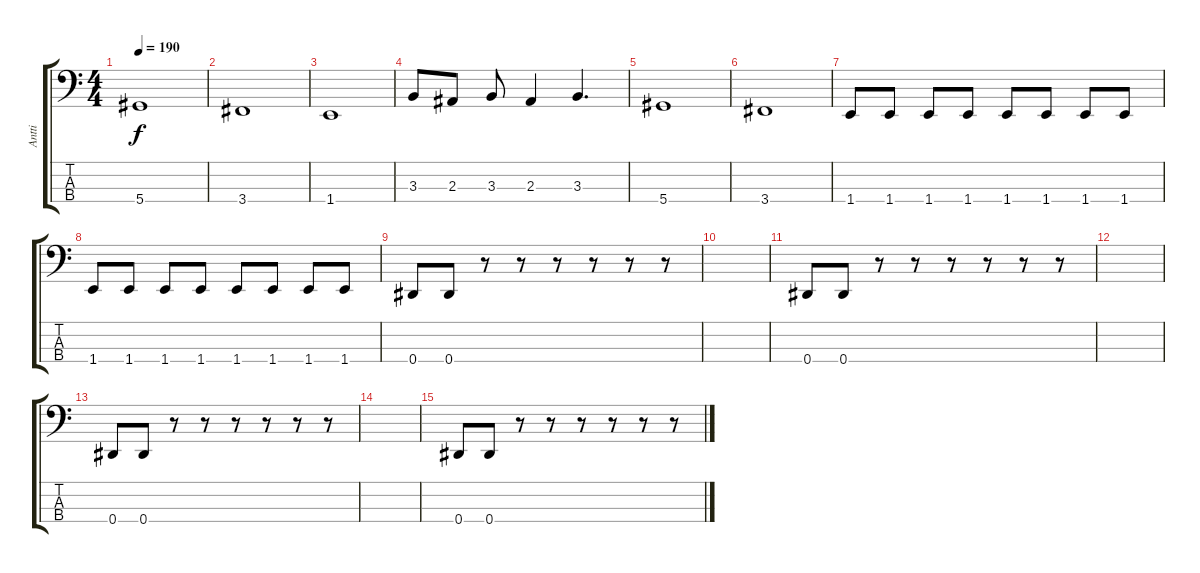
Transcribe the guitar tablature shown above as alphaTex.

\track ("Antti" "Antti") {instrument electricbassfinger}
\staff {score tabs}
\tuning (Gb2 Db2 Ab1 Eb1) {hide}
\ts (4 4)
\tempo 190
\clef f4
\ks c
5.4.1{dy f} |
3.4.1 |
1.4.1 |
3.3.8 2.3.8 3.3.8 2.3.4 3.3.4{d} |
5.4.1 |
3.4.1 |
1.4.8 1.4.8 1.4.8 1.4.8 1.4.8 1.4.8 1.4.8 1.4.8 |
1.4.8 1.4.8 1.4.8 1.4.8 1.4.8 1.4.8 1.4.8 1.4.8 |
0.4.8 0.4.8 r.8 r.8 r.8 r.8 r.8 r.8 |
|
0.4.8 0.4.8 r.8 r.8 r.8 r.8 r.8 r.8 |
|
0.4.8 0.4.8 r.8 r.8 r.8 r.8 r.8 r.8 |
|
0.4.8 0.4.8 r.8 r.8 r.8 r.8 r.8 r.8
